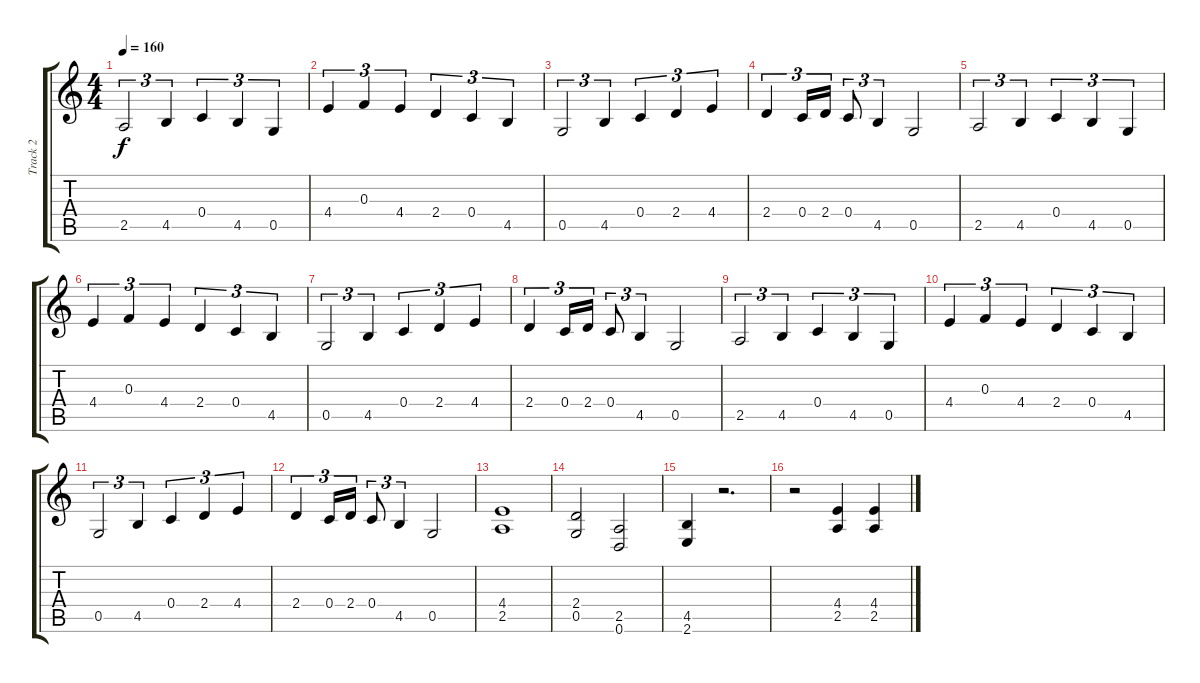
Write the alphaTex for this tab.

\track ("Track 2" "Track 2") {instrument distortionguitar}
\staff {score tabs}
\tuning (D4 A3 F3 C3 G2 D2) {hide}
\ts (4 4)
\tempo 160
\clef g2
\ks c
2.5.2{tu (3 2) dy f} 4.5.4{tu (3 2)} 0.4.4{tu (3 2)} 4.5.4{tu (3 2)} 0.5.4{tu (3 2)} |
4.4.4{tu (3 2)} 0.3.4{tu (3 2)} 4.4.4{tu (3 2)} 2.4.4{tu (3 2)} 0.4.4{tu (3 2)} 4.5.4{tu (3 2)} |
0.5.2{tu (3 2)} 4.5.4{tu (3 2)} 0.4.4{tu (3 2)} 2.4.4{tu (3 2)} 4.4.4{tu (3 2)} |
2.4.4{tu (3 2)} 0.4.16{tu (3 2)} 2.4.16{tu (3 2)} 0.4.8{tu (3 2)} 4.5.4{tu (3 2)} 0.5.2 |
2.5.2{tu (3 2)} 4.5.4{tu (3 2)} 0.4.4{tu (3 2)} 4.5.4{tu (3 2)} 0.5.4{tu (3 2)} |
4.4.4{tu (3 2)} 0.3.4{tu (3 2)} 4.4.4{tu (3 2)} 2.4.4{tu (3 2)} 0.4.4{tu (3 2)} 4.5.4{tu (3 2)} |
0.5.2{tu (3 2)} 4.5.4{tu (3 2)} 0.4.4{tu (3 2)} 2.4.4{tu (3 2)} 4.4.4{tu (3 2)} |
2.4.4{tu (3 2)} 0.4.16{tu (3 2)} 2.4.16{tu (3 2)} 0.4.8{tu (3 2)} 4.5.4{tu (3 2)} 0.5.2 |
2.5.2{tu (3 2)} 4.5.4{tu (3 2)} 0.4.4{tu (3 2)} 4.5.4{tu (3 2)} 0.5.4{tu (3 2)} |
4.4.4{tu (3 2)} 0.3.4{tu (3 2)} 4.4.4{tu (3 2)} 2.4.4{tu (3 2)} 0.4.4{tu (3 2)} 4.5.4{tu (3 2)} |
0.5.2{tu (3 2)} 4.5.4{tu (3 2)} 0.4.4{tu (3 2)} 2.4.4{tu (3 2)} 4.4.4{tu (3 2)} |
2.4.4{tu (3 2)} 0.4.16{tu (3 2)} 2.4.16{tu (3 2)} 0.4.8{tu (3 2)} 4.5.4{tu (3 2)} 0.5.2 |
(4.4 2.5).1 |
(2.4 0.5).2 (2.5 0.6).2 |
(4.5 2.6).4 r.2{d} |
r.2 (4.4 2.5).4 (4.4 2.5).4
